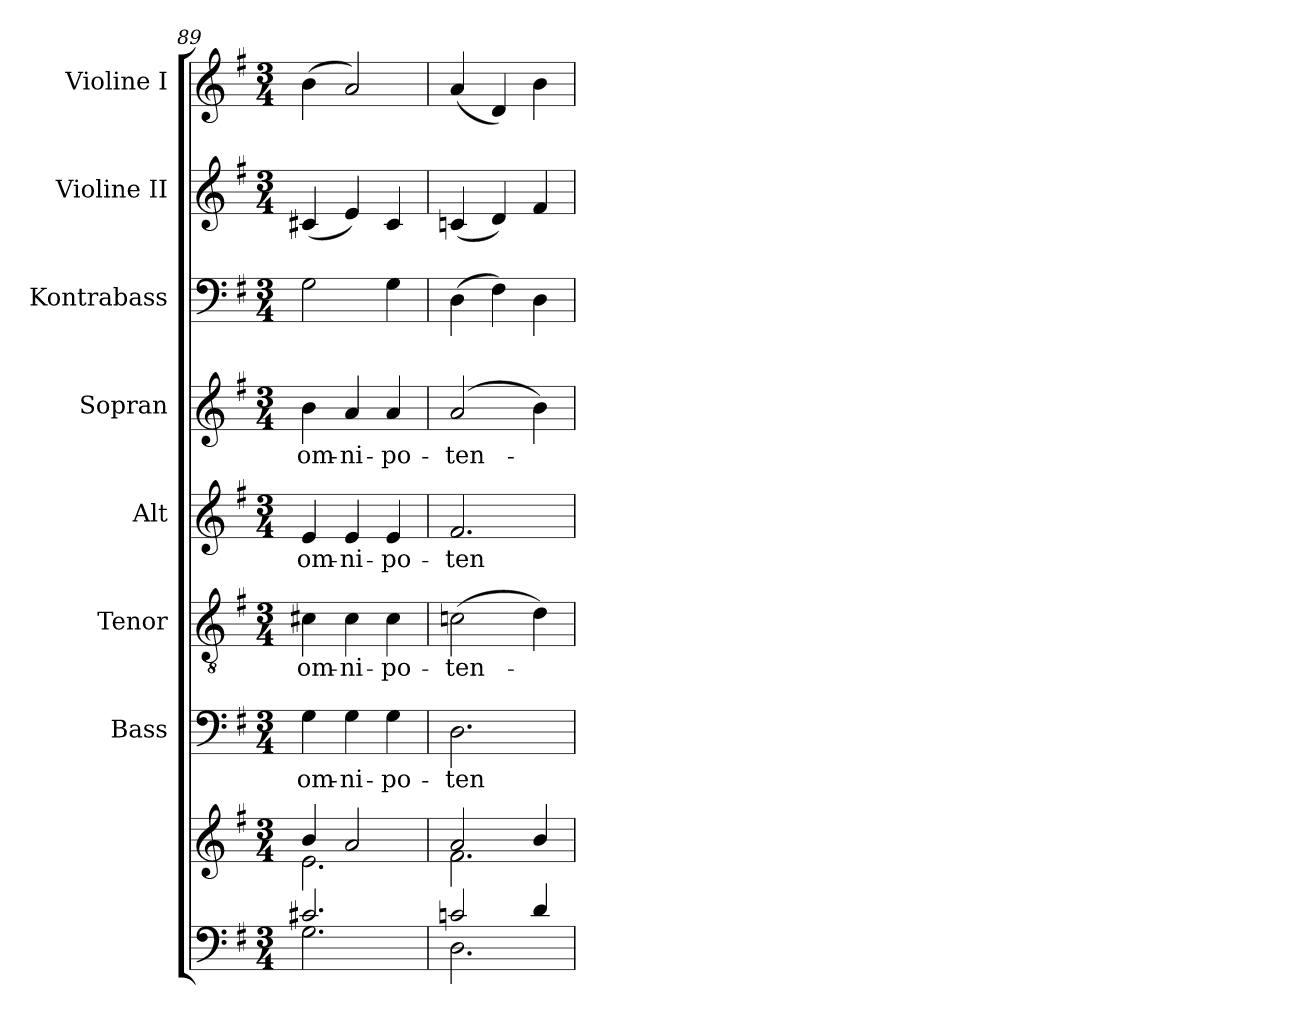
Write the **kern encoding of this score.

**kern	**kern	**kern	**text	**kern	**text	**kern	**text	**kern	**text	**kern	**kern	**kern
*part8	*part8	*part7	*part7	*part6	*part6	*part5	*part5	*part4	*part4	*part3	*part2	*part1
*staff9	*staff8	*staff7	*staff7	*staff6	*staff6	*staff5	*staff5	*staff4	*staff4	*staff3	*staff2	*staff1
*	*	*I"Bass	*	*I"Tenor	*	*I"Alt	*	*I"Sopran	*	*I"Kontrabass	*I"Violine II	*I"Violine I
*	*	*I'B.	*	*I'T.	*	*I'A.	*	*I'S.	*	*I'Kb.	*I'Vl. II	*I'Vl. I
*clefF4	*clefG2	*clefF4	*	*clefGv2	*	*clefG2	*	*clefG2	*	*clefF4	*clefG2	*clefG2
*	*	*	*	*	*	*	*	*	*	*ITrd7c12	*	*
*k[f#]	*k[f#]	*k[f#]	*	*k[f#]	*	*k[f#]	*	*k[f#]	*	*k[f#]	*k[f#]	*k[f#]
*G:	*G:	*G:	*	*G:	*	*G:	*	*G:	*	*G:	*G:	*G:
*M3/4	*M3/4	*M3/4	*	*M3/4	*	*M3/4	*	*M3/4	*	*M3/4	*M3/4	*M3/4
=89	=89	=89	=89	=89	=89	=89	=89	=89	=89	=89	=89	=89
*^	*^	*	*	*	*	*	*	*	*	*	*	*
!	!	!	!	!	!LO:LY:b	!	!LO:LY:b	!	!LO:LY:b	!	!LO:LY:b	!	!	!
2.c#X/	2.G\	4b/	2.e\	4G\	om-	4c#X\	om-	4e/	om-	4b\	om-	2GG\	(<4c#X/	(>4b\
!	!	!	!	!	!LO:LY:b	!	!LO:LY:b	!	!LO:LY:b	!	!LO:LY:b	!	!	!
.	.	2a/	.	4G\	-ni-	4c#\	-ni-	4e/	-ni-	4a/	-ni-	.	4e/)	2a/)
!	!	!	!	!	!LO:LY:b	!	!LO:LY:b	!	!LO:LY:b	!	!LO:LY:b	!	!	!
.	.	.	.	4G\	-po-	4c#\	-po-	4e/	-po-	4a/	-po-	4GG\	4c#/	.
=90	=90	=90	=90	=90	=90	=90	=90	=90	=90	=90	=90	=90	=90	=90
!	!	!	!	!	!LO:LY:b	!	!LO:LY:b	!	!LO:LY:b	!	!LO:LY:b	!	!	!
2cn/	2.D\	2a/	2.f#\	2.D\	-ten-	(>2cn\	-ten-	2.f#/	-ten-	(2a/	-ten-	(>4DD\	(<4cn/	(<4a/
.	.	.	.	.	.	.	.	.	.	.	.	4FF#\)	4d/)	4d/)
4d/	.	4b/	.	.	.	4d\)	.	.	.	4b\)	.	4DD\	4f#/	4b\
*v	*v	*	*	*	*	*	*	*	*	*	*	*	*	*
*	*v	*v	*	*	*	*	*	*	*	*	*	*	*
=	=	=	=	=	=	=	=	=	=	=	=	=
*-	*-	*-	*-	*-	*-	*-	*-	*-	*-	*-	*-	*-
